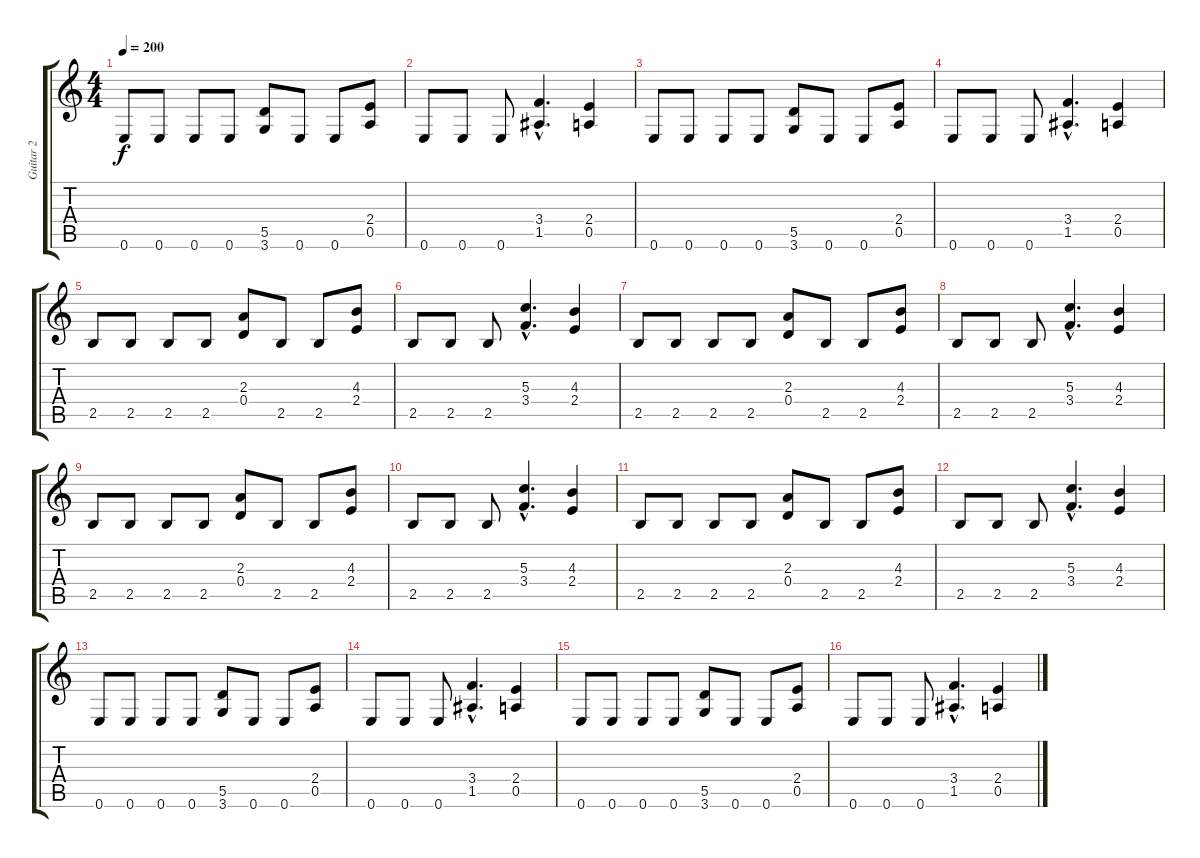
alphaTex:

\track ("Guitar 2" "Guitar 2") {instrument overdrivenguitar}
\staff {score tabs}
\tuning (E4 B3 G3 D3 A2 E2) {hide}
\ts (4 4)
\tempo 200
\clef g2
\ks c
0.6.8{dy f} 0.6.8 0.6.8 0.6.8 (5.5 3.6).8 0.6.8 0.6.8 (2.4 0.5).8 |
0.6.8 0.6.8 0.6.8 (3.4{hac} 1.5{hac}).4{d} (2.4 0.5).4 |
0.6.8 0.6.8 0.6.8 0.6.8 (5.5 3.6).8 0.6.8 0.6.8 (2.4 0.5).8 |
0.6.8 0.6.8 0.6.8 (3.4{hac} 1.5{hac}).4{d} (2.4 0.5).4 |
2.5.8 2.5.8 2.5.8 2.5.8 (2.3 0.4).8 2.5.8 2.5.8 (4.3 2.4).8 |
2.5.8 2.5.8 2.5.8 (5.3{hac} 3.4{hac}).4{d} (4.3 2.4).4 |
2.5.8 2.5.8 2.5.8 2.5.8 (2.3 0.4).8 2.5.8 2.5.8 (4.3 2.4).8 |
2.5.8 2.5.8 2.5.8 (5.3{hac} 3.4{hac}).4{d} (4.3 2.4).4 |
2.5.8 2.5.8 2.5.8 2.5.8 (2.3 0.4).8 2.5.8 2.5.8 (4.3 2.4).8 |
2.5.8 2.5.8 2.5.8 (5.3{hac} 3.4{hac}).4{d} (4.3 2.4).4 |
2.5.8 2.5.8 2.5.8 2.5.8 (2.3 0.4).8 2.5.8 2.5.8 (4.3 2.4).8 |
2.5.8 2.5.8 2.5.8 (5.3{hac} 3.4{hac}).4{d} (4.3 2.4).4 |
0.6.8 0.6.8 0.6.8 0.6.8 (5.5 3.6).8 0.6.8 0.6.8 (2.4 0.5).8 |
0.6.8 0.6.8 0.6.8 (3.4{hac} 1.5{hac}).4{d} (2.4 0.5).4 |
0.6.8 0.6.8 0.6.8 0.6.8 (5.5 3.6).8 0.6.8 0.6.8 (2.4 0.5).8 |
0.6.8 0.6.8 0.6.8 (3.4{hac} 1.5{hac}).4{d} (2.4 0.5).4
